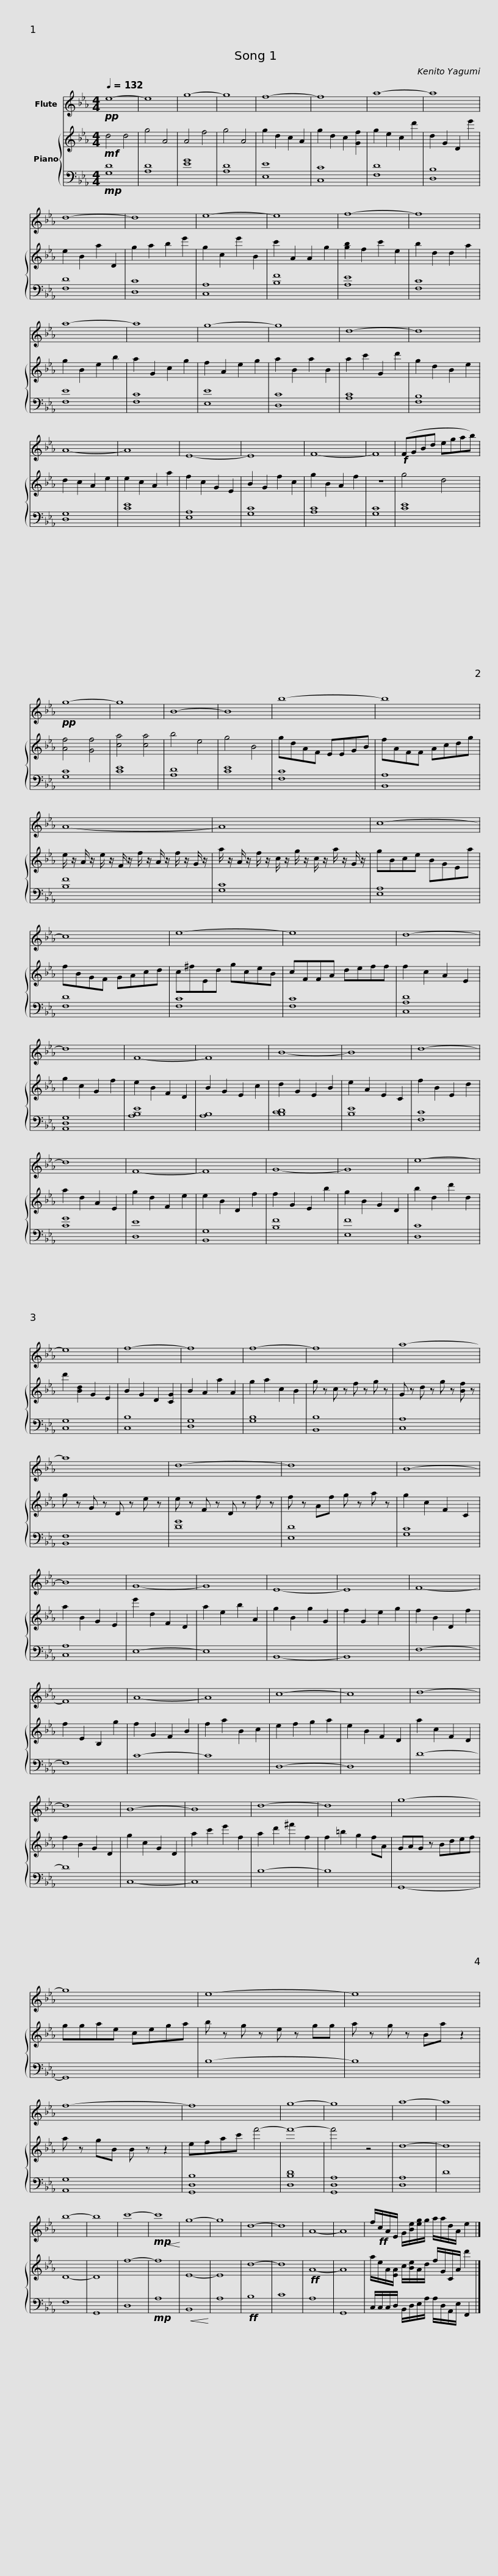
X:1
%%score 1 { 2 | 3 }
L:1/8
Q:1/4=132
M:4/4
I:linebreak $
K:Eb
V:1 treble
V:2 treble
V:3 bass
V:1
!pp! e8- | e8 | g8- | g8 | f8- | %5
 f8 | a8- | a8 | d8- |$ d8 | %10
 e8- | e8 | f8- | f8 | a8- | %15
 a8 | g8- |$ g8 | d8- | d8 | %20
 A8- | A8 | E8- | E8 | F8- | %25
 F8 |$!f! (FGBd egab) |!pp! g8- | g8 | B8- | %30
 B8 | b8- | b8 |$ A8- | A8 | %35
 c8- |$ c8 | e8- | e8 | d8- | %40
 d8 | F8- |$ F8 | B8- | B8 | %45
 d8- | d8 | F8- | F8 | G8- |$ %50
 G8 | e8- | e8 | f8- | f8 | %55
 f8- | f8 |$ a8- | a8 | d8- | %60
 d8 | B8- |$ B8 | G8- | G8 | %65
 E8- | E8 | F8- | F8 | A8- |$ %70
 A8 | c8- | c8 | d8- | d8 | %75
 B8- | B8 | d8- |$ d8 | g8- | %80
 g8 | e8- | e8 |$ f8- | f8 | %85
 g8- | g8 | a8- | a8 | b8- | %90
 b8 | c'8- |!mp!!<(! c'8!<)! | g8- | g8 |$ %95
 d8- | d8 | A8- | A8 | f/!ff!c/A/E/ G/[Be]/[eg]/g/ a/a/d/A/ e2 |] %100
V:2
!mf! d4 d4 | g4 A4 | A4 f4 | g4 A4 | g2 d2 c2 A2 | %5
 g2 d2 c2 [Gf]2 | g2 e2 c2 d'2 | d2 G2 D2 e'2 | e2 B2 a2 D2 |$ g2 a2 b2 e'2 | %10
 g2 c2 e'2 B2 | c'2 A2 A2 g2 | [gb]2 f2 c'2 e2 | b2 d2 d2 a2 | g2 B2 e2 b2 | %15
 a2 G2 c2 g2 | f2 A2 e2 g2 |$ a2 B2 a2 B2 | a2 c'2 G2 d'2 | g2 d2 B2 e2 | %20
 d2 c2 A2 e2 | e2 c2 A2 a2 | f2 c2 G2 E2 | B2 G2 f2 c2 | g2 B2 A2 f2 | %25
 z8 |$ g4 d4 | [Af]4 [Gf]4 | [ca]4 [ca]4 | b4 e4 | %30
 g4 B4 | gdAF EEGB | fAFF Acdg |$ e/ z/ A/ z/ e/ z/ F/ z/ f/ z/ A/ z/ f/ z/ G/ z/ | a/ z/ A/ z/ f/ z/ c/ z/ g/ z/ c/ z/ a/ z/ G/ z/ | %35
 gBce BGEa |$ fBGF GAcd | c^fEd gceB | cFFA deff | f2 c2 A2 E2 | %40
 g2 c2 G2 f2 | e2 B2 F2 D2 |$ B2 G2 E2 c2 | d2 G2 E2 B2 | e2 A2 E2 C2 | %45
 f2 B2 E2 d2 | a2 d2 A2 E2 | g2 d2 F2 e2 | e2 B2 D2 f2 | f2 G2 E2 b2 |$ %50
 g2 B2 G2 D2 | b2 d2 d'2 d2 | d'2 [Bd]2 G2 E2 | B2 G2 D2 [CG]2 | B2 A2 a2 A2 | %55
 g2 a2 c2 B2 | g z c z f z g z |$ G z d z g z [Bf] z | g z G z D z e z | e z F z D z f z | %60
 f z Af g z a z | g2 c2 F2 C2 |$ a2 B2 G2 E2 | e'2 d2 F2 D2 | a2 e2 b2 A2 | %65
 g2 B2 g2 G2 | f2 G2 e2 g2 | f2 B2 D2 f2 | f2 E2 B,2 g2 | f2 G2 F2 B2 |$ %70
 f2 a2 B2 c2 | e2 f2 g2 a2 | e2 B2 F2 D2 | a2 c2 F2 D2 | f2 B2 G2 D2 | %75
 g2 c2 G2 D2 | a2 c'2 e'2 f2 | a2 d'2 ^f'2 f2 |$ f2 =b2 g2 fA | GAG z Bdef | %80
 ggae cega | b z g z e z gg | a z g z Ba z2 |$ a z gB B z z2 | efac' f'4- | %85
 f'8- | f'4 z4 | d8- | d8 | D8- | %90
 D8 | f8- | f8 | E8- | E8 |$ %95
 d8- | d8 |!ff! A8- | A8 | a/e/A/[EA]/ c/[Be]/A/d/ f/G/C/A/ d'2 |] %100
V:3
!mp! [G,D]8 | [A,D]8 | [EG]8 | [A,D]8 | [E,E]8 | %5
 [C,C]8 | [F,D]8 | [D,B,]8 | [F,D]8 |$ [D,C]8 | %10
 [C,A,]8 | [B,F]8 | [A,E]8 | [F,C]8 | [F,E]8 | %15
 [F,C]8 | [E,E]8 |$ [D,C]8 | [A,C]8 | [F,B,]8 | %20
 [D,G,]8 | [CE]8 | [E,A,]8 | [G,C]8 | [A,C]8 | %25
 [G,C]8 |$ [CE]8 | [G,C]8 | [CE]8 | [A,D]8 | %30
 [CE]8 | [F,C]8 | [B,,A,]8 |$ [B,F]8 | [G,C]8 | %35
 [E,A,]8 |$ [F,D]8 | [F,C]8 | [F,C]8 | [C,A,D]8 | %40
 [A,,D,G,]8 | [A,B,E]8 |$ [A,B,]8 | [B,CD]8 | [B,E]8 | %45
 [F,C]8 | [CG]8 | [D,E]8 | [B,,G,]8 | [B,F]8 |$ %50
 [E,F]8 | [D,C]8 | [C,G,]8 | [C,B,]8 | [D,G,]8 | %55
 [G,B,]8 | [B,,B,]8 |$ [C,A,]8 | [B,,F,]8 | [DG]8 | %60
 [E,D]8 | [G,C]8 |$ [C,A,]8 | E,8- | E,8 | %65
 B,,8- | B,,8 | F,8- | F,8 | C8- |$ %70
 C8 | D,8- | D,8 | D8- | D8 | %75
 C,8- | C,8 | B,8- |$ B,8 | G,,8- | %80
 G,,8 | B,8- | B,8 |$ [A,,G,]8 | [G,,D,B,]8 | %85
 [D,B,D]8 | [G,,D,A,]8 | [D,A,]8 | D8 | F,8 | %90
 G,,8 | D,8 |!mp! A,8 |!<(! B,,8!<)! | A,8 |$ %95
!ff! B,8 | C8 | A,8 | G,,8 | C,/C,/C,/D,/ B,,/D,/E,/A,/ A,/D,/A,,/E,/ F,,2 |] %100
